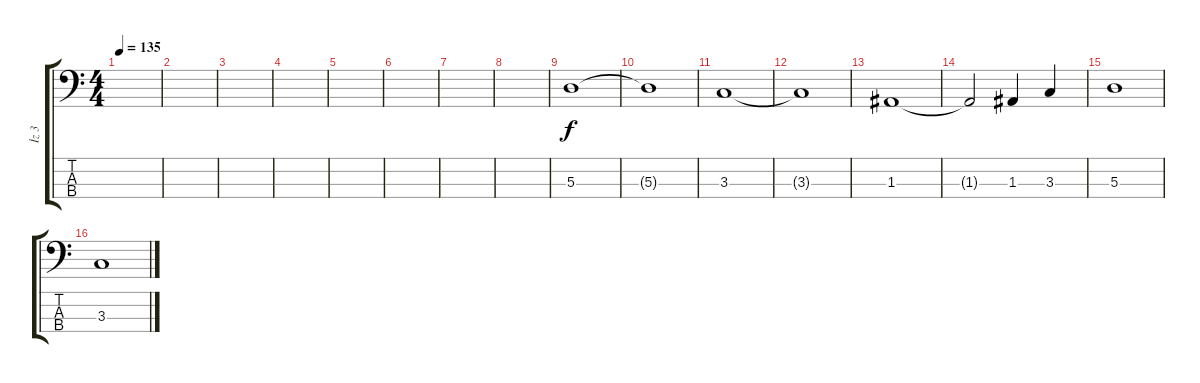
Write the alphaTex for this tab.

\track ("İz 3" "İz 3") {instrument electricbasspick}
\staff {score tabs}
\tuning (G2 D2 A1 E1) {hide}
\ts (4 4)
\tempo 135
\clef f4
\ks c
|
|
|
|
|
|
|
|
5.3.1 |
5.3{t}.1 |
3.3.1 |
3.3{t}.1 |
1.3.1 |
1.3{t}.2 1.3.4 3.3.4 |
5.3.1 |
3.3.1
